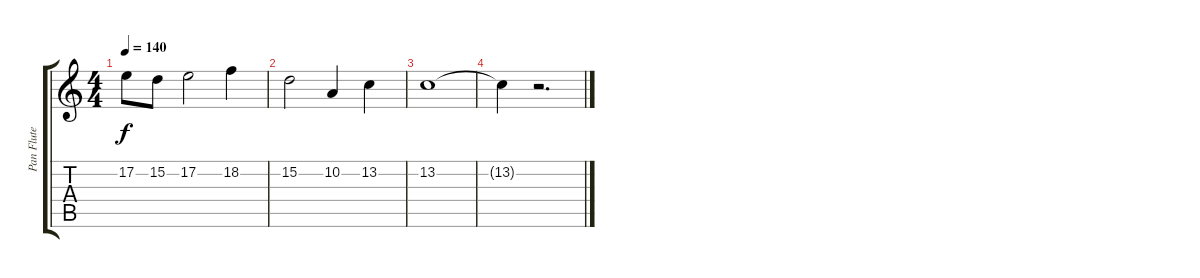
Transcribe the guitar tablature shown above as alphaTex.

\track ("Pan Flute" "Pan Flute") {instrument panflute}
\staff {score tabs}
\tuning (E4 B3 G3 D3 A2 E2) {hide}
\ts (4 4)
\tempo 140
\clef g2
\ks c
17.2.8{dy f} 15.2.8 17.2.2 18.2.4 |
15.2.2 10.2.4 13.2.4 |
13.2.1 |
13.2{t}.4 r.2{d}
